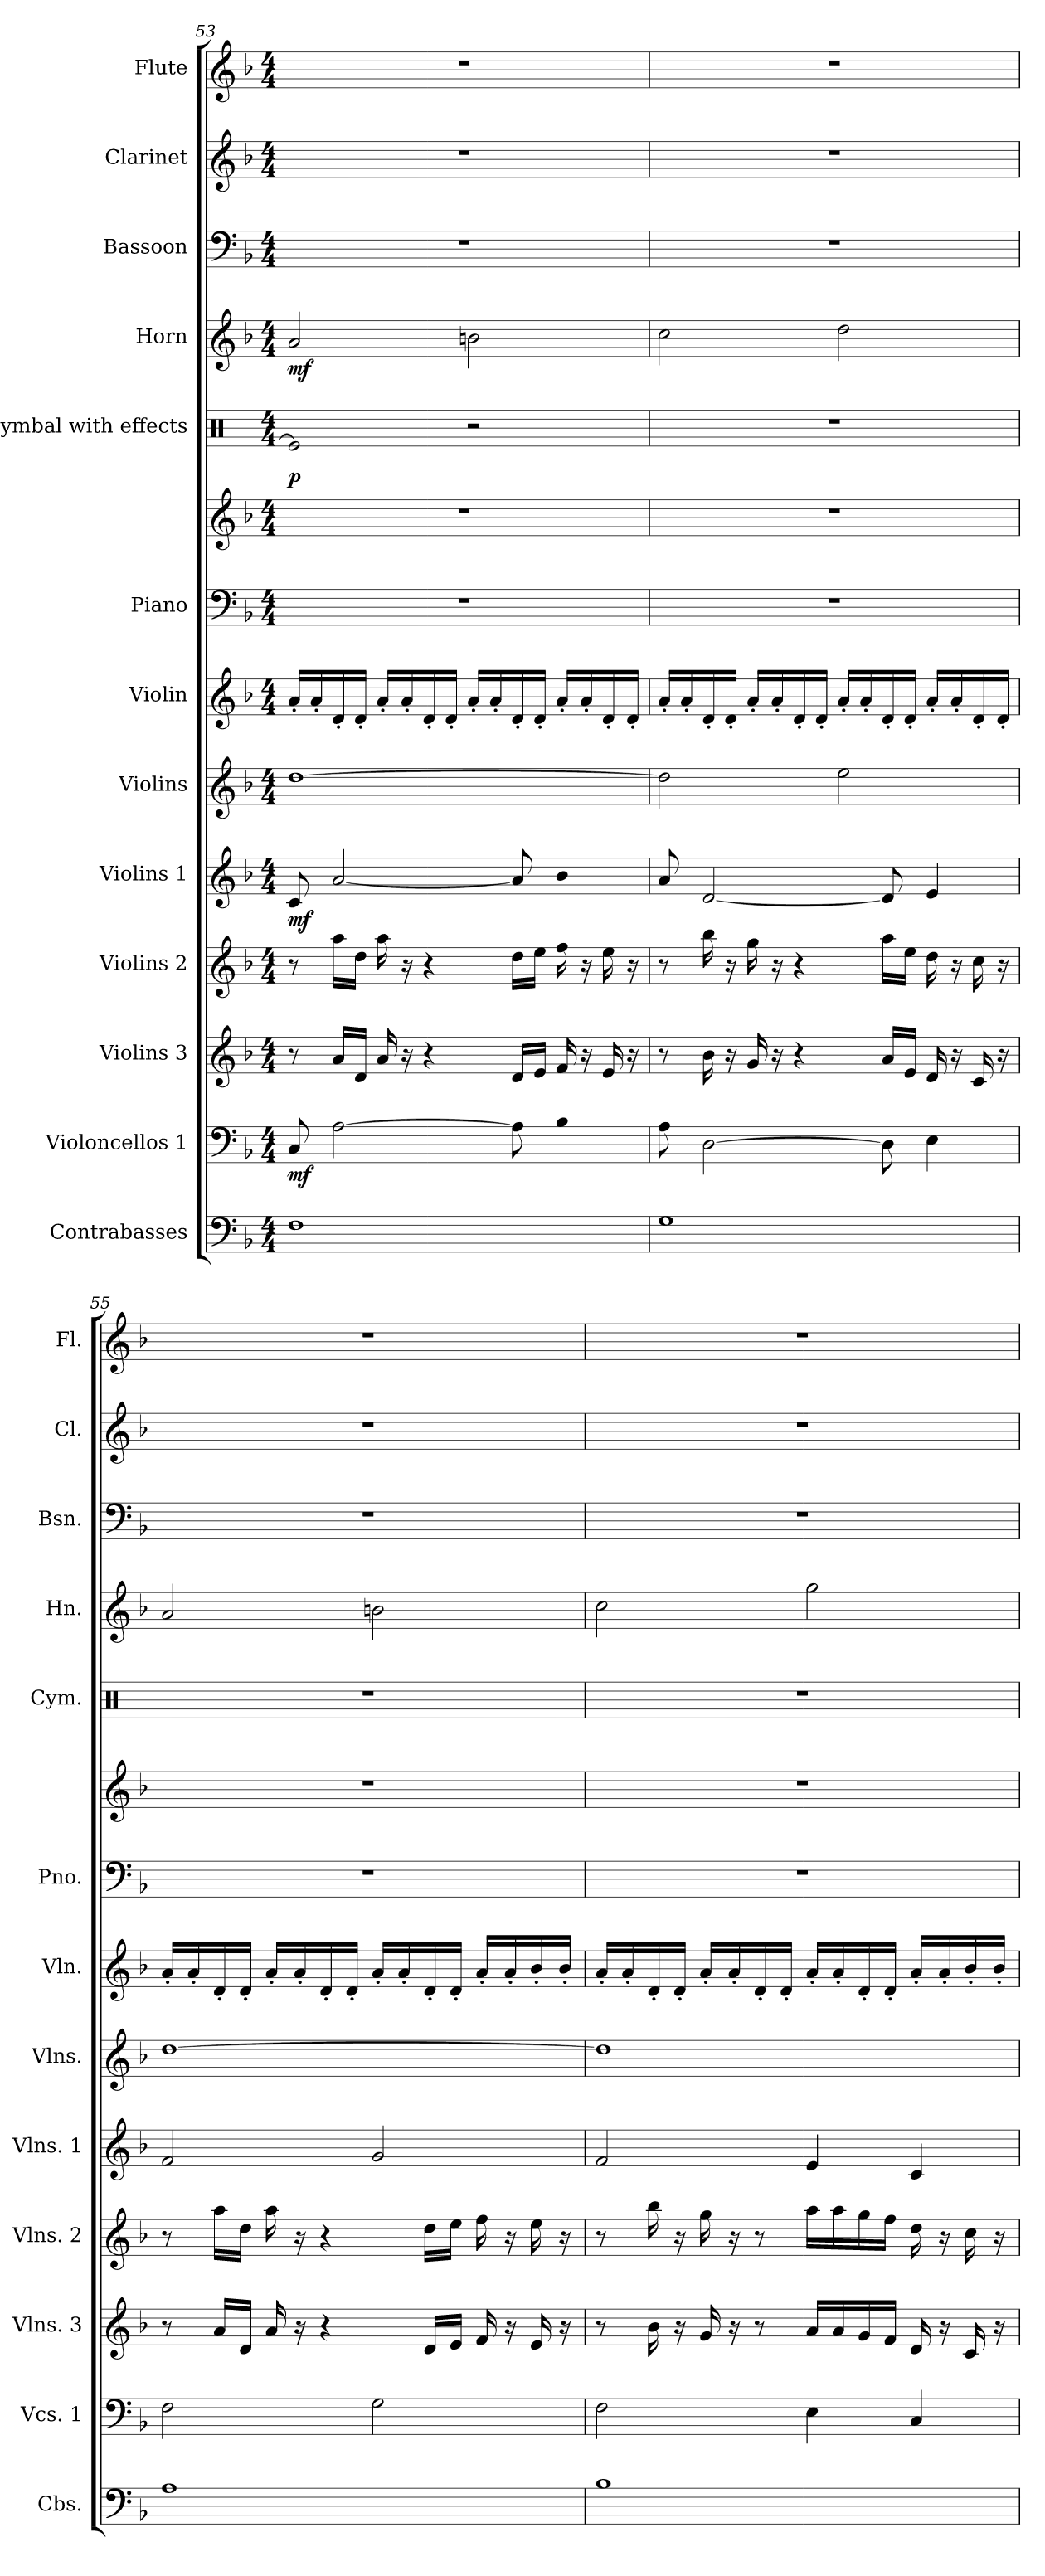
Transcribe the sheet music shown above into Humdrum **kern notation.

**kern	**kern	**dynam	**kern	**kern	**kern	**dynam	**kern	**kern	**kern	**kern	**kern	**dynam	**kern	**dynam	**kern	**kern	**kern
*part13	*part12	*part12	*part11	*part10	*part9	*part9	*part8	*part7	*part6	*part6	*part5	*part5	*part4	*part4	*part3	*part2	*part1
*staff14	*staff13	*staff13	*staff12	*staff11	*staff10	*staff10	*staff9	*staff8	*staff7	*staff6	*staff5	*staff5	*staff4	*staff4	*staff3	*staff2	*staff1
*I"Contrabasses	*I"Violoncellos 1	*	*I"Violins 3	*I"Violins 2	*I"Violins 1	*	*I"Violins	*I"Violin	*I"Piano	*	*I"Cymbal with effects	*	*I"Horn	*	*I"Bassoon	*I"Clarinet	*I"Flute
*I'Cbs.	*I'Vcs. 1	*	*I'Vlns. 3	*I'Vlns. 2	*I'Vlns. 1	*	*I'Vlns.	*I'Vln.	*I'Pno.	*	*I'Cym.	*	*I'Hn.	*	*I'Bsn.	*I'Cl.	*I'Fl.
!!LO:LB:g=z
*clefF4	*clefF4	*	*clefG2	*clefG2	*clefG2	*	*clefG2	*clefG2	*clefF4	*clefG2	*clefX	*	*clefG2	*	*clefF4	*clefG2	*clefG2
*ITrd7c12	*	*	*	*	*	*	*	*	*	*	*	*	*ITrd4c7	*	*	*ITrd1c2	*
*k[b-]	*k[b-]	*	*k[b-]	*k[b-]	*k[b-]	*	*k[b-]	*k[b-]	*k[b-]	*k[b-]	*k[]	*	*k[b-e-]	*	*k[b-]	*k[b-e-a-]	*k[b-]
*M4/4	*M4/4	*	*M4/4	*M4/4	*M4/4	*	*M4/4	*M4/4	*M4/4	*M4/4	*M4/4	*	*M4/4	*	*M4/4	*M4/4	*M4/4
=53	=53	=53	=53	=53	=53	=53	=53	=53	=53	=53	=53	=53	=53	=53	=53	=53	=53
!	!	!LO:DY:b	!	!	!	!LO:DY:b	!	!	!	!	!	!LO:DY:b	!	!LO:DY:b	!	!	!
1FF	8C/	mf	8r	8r	8c/	mf	[1dd	16a'/LL	1r	1r	2Re\]	p	2d/	mf	1r	1r	1r
.	.	.	.	.	.	.	.	16a'/	.	.	.	.	.	.	.	.	.
.	[2A\	.	16a/LL	16aa\LL	[2a/	.	.	16d'/	.	.	.	.	.	.	.	.	.
.	.	.	16d/JJ	16dd\JJ	.	.	.	16d'/JJ	.	.	.	.	.	.	.	.	.
.	.	.	16a/	16aa\	.	.	.	16a'/LL	.	.	.	.	.	.	.	.	.
.	.	.	16r	16r	.	.	.	16a'/	.	.	.	.	.	.	.	.	.
.	.	.	4r	4r	.	.	.	16d'/	.	.	.	.	.	.	.	.	.
.	.	.	.	.	.	.	.	16d'/JJ	.	.	.	.	.	.	.	.	.
.	.	.	.	.	.	.	.	16a'/LL	.	.	2r	.	2en\	.	.	.	.
.	.	.	.	.	.	.	.	16a'/	.	.	.	.	.	.	.	.	.
.	8A\]	.	16d/LL	16dd\LL	8a/]	.	.	16d'/	.	.	.	.	.	.	.	.	.
.	.	.	16e/JJ	16ee\JJ	.	.	.	16d'/JJ	.	.	.	.	.	.	.	.	.
.	4B-\	.	16f/	16ff\	4b-\	.	.	16a'/LL	.	.	.	.	.	.	.	.	.
.	.	.	16r	16r	.	.	.	16a'/	.	.	.	.	.	.	.	.	.
.	.	.	16e/	16ee\	.	.	.	16d'/	.	.	.	.	.	.	.	.	.
.	.	.	16r	16r	.	.	.	16d'/JJ	.	.	.	.	.	.	.	.	.
=54	=54	=54	=54	=54	=54	=54	=54	=54	=54	=54	=54	=54	=54	=54	=54	=54	=54
1GG	8A\	.	8r	8r	8a/	.	2dd\]	16a'/LL	1r	1r	1r	.	2f\	.	1r	1r	1r
.	.	.	.	.	.	.	.	16a'/	.	.	.	.	.	.	.	.	.
.	[2D\	.	16b-\	16bb-\	[2d/	.	.	16d'/	.	.	.	.	.	.	.	.	.
.	.	.	16r	16r	.	.	.	16d'/JJ	.	.	.	.	.	.	.	.	.
.	.	.	16g/	16gg\	.	.	.	16a'/LL	.	.	.	.	.	.	.	.	.
.	.	.	16r	16r	.	.	.	16a'/	.	.	.	.	.	.	.	.	.
.	.	.	4r	4r	.	.	.	16d'/	.	.	.	.	.	.	.	.	.
.	.	.	.	.	.	.	.	16d'/JJ	.	.	.	.	.	.	.	.	.
.	.	.	.	.	.	.	2ee\	16a'/LL	.	.	.	.	2g\	.	.	.	.
.	.	.	.	.	.	.	.	16a'/	.	.	.	.	.	.	.	.	.
.	8D\]	.	16a/LL	16aa\LL	8d/]	.	.	16d'/	.	.	.	.	.	.	.	.	.
.	.	.	16e/JJ	16ee\JJ	.	.	.	16d'/JJ	.	.	.	.	.	.	.	.	.
.	4E\	.	16d/	16dd\	4e/	.	.	16a'/LL	.	.	.	.	.	.	.	.	.
.	.	.	16r	16r	.	.	.	16a'/	.	.	.	.	.	.	.	.	.
.	.	.	16c/	16cc\	.	.	.	16d'/	.	.	.	.	.	.	.	.	.
.	.	.	16r	16r	.	.	.	16d'/JJ	.	.	.	.	.	.	.	.	.
=55	=55	=55	=55	=55	=55	=55	=55	=55	=55	=55	=55	=55	=55	=55	=55	=55	=55
1AA	2F\	.	8r	8r	2f/	.	[1dd	16a'/LL	1r	1r	1r	.	2d/	.	1r	1r	1r
.	.	.	.	.	.	.	.	16a'/	.	.	.	.	.	.	.	.	.
.	.	.	16a/LL	16aa\LL	.	.	.	16d'/	.	.	.	.	.	.	.	.	.
.	.	.	16d/JJ	16dd\JJ	.	.	.	16d'/JJ	.	.	.	.	.	.	.	.	.
.	.	.	16a/	16aa\	.	.	.	16a'/LL	.	.	.	.	.	.	.	.	.
.	.	.	16r	16r	.	.	.	16a'/	.	.	.	.	.	.	.	.	.
.	.	.	4r	4r	.	.	.	16d'/	.	.	.	.	.	.	.	.	.
.	.	.	.	.	.	.	.	16d'/JJ	.	.	.	.	.	.	.	.	.
.	2G\	.	.	.	2g/	.	.	16a'/LL	.	.	.	.	2en\	.	.	.	.
.	.	.	.	.	.	.	.	16a'/	.	.	.	.	.	.	.	.	.
.	.	.	16d/LL	16dd\LL	.	.	.	16d'/	.	.	.	.	.	.	.	.	.
.	.	.	16e/JJ	16ee\JJ	.	.	.	16d'/JJ	.	.	.	.	.	.	.	.	.
.	.	.	16f/	16ff\	.	.	.	16a'/LL	.	.	.	.	.	.	.	.	.
.	.	.	16r	16r	.	.	.	16a'/	.	.	.	.	.	.	.	.	.
.	.	.	16e/	16ee\	.	.	.	16b-'/	.	.	.	.	.	.	.	.	.
.	.	.	16r	16r	.	.	.	16b-'/JJ	.	.	.	.	.	.	.	.	.
=56	=56	=56	=56	=56	=56	=56	=56	=56	=56	=56	=56	=56	=56	=56	=56	=56	=56
1BB-	2F\	.	8r	8r	2f/	.	1dd]	16a'/LL	1r	1r	1r	.	2f\	.	1r	1r	1r
.	.	.	.	.	.	.	.	16a'/	.	.	.	.	.	.	.	.	.
.	.	.	16b-\	16bb-\	.	.	.	16d'/	.	.	.	.	.	.	.	.	.
.	.	.	16r	16r	.	.	.	16d'/JJ	.	.	.	.	.	.	.	.	.
.	.	.	16g/	16gg\	.	.	.	16a'/LL	.	.	.	.	.	.	.	.	.
.	.	.	16r	16r	.	.	.	16a'/	.	.	.	.	.	.	.	.	.
.	.	.	8r	8r	.	.	.	16d'/	.	.	.	.	.	.	.	.	.
.	.	.	.	.	.	.	.	16d'/JJ	.	.	.	.	.	.	.	.	.
.	4E\	.	16a/LL	16aa\LL	4e/	.	.	16a'/LL	.	.	.	.	2cc\	.	.	.	.
.	.	.	16a/	16aa\	.	.	.	16a'/	.	.	.	.	.	.	.	.	.
.	.	.	16g/	16gg\	.	.	.	16d'/	.	.	.	.	.	.	.	.	.
.	.	.	16f/JJ	16ff\JJ	.	.	.	16d'/JJ	.	.	.	.	.	.	.	.	.
.	4C/	.	16d/	16dd\	4c/	.	.	16a'/LL	.	.	.	.	.	.	.	.	.
.	.	.	16r	16r	.	.	.	16a'/	.	.	.	.	.	.	.	.	.
.	.	.	16c/	16cc\	.	.	.	16b-'/	.	.	.	.	.	.	.	.	.
.	.	.	16r	16r	.	.	.	16b-'/JJ	.	.	.	.	.	.	.	.	.
=	=	=	=	=	=	=	=	=	=	=	=	=	=	=	=	=	=
*-	*-	*-	*-	*-	*-	*-	*-	*-	*-	*-	*-	*-	*-	*-	*-	*-	*-
